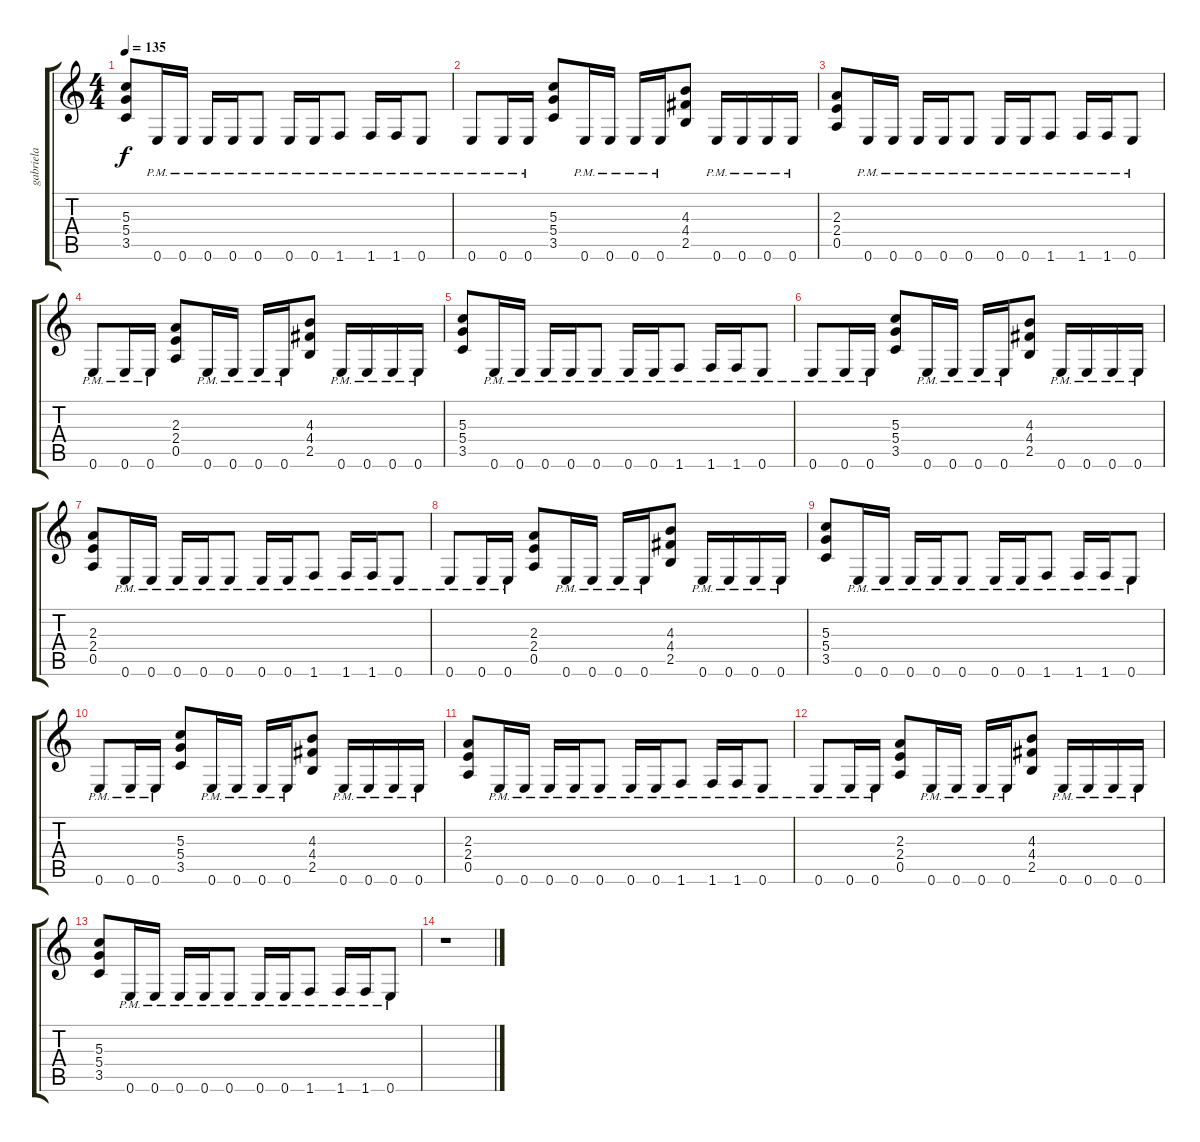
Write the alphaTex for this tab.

\track ("gabriela" "gabriela") {instrument acousticguitarnylon}
\staff {score tabs}
\tuning (E4 B3 G3 D3 A2 E2) {hide}
\ts (4 4)
\tempo 135
\clef g2
\ks c
(5.3 5.4 3.5).8{dy f} 0.6{pm}.16 0.6{pm}.16 0.6{pm}.16 0.6{pm}.16 0.6{pm}.8 0.6{pm}.16 0.6{pm}.16 1.6{pm}.8 1.6{pm}.16 1.6{pm}.16 0.6{pm}.8 |
0.6{pm}.8{volume 13} 0.6{pm}.16 0.6{pm}.16 (5.3 5.4 3.5).8 0.6{pm}.16 0.6{pm}.16 0.6{pm}.16 0.6{pm}.16 (4.3 4.4 2.5).8 0.6{pm}.16 0.6{pm}.16 0.6{pm}.16 0.6{pm}.16 |
(2.3 2.4 0.5).8 0.6{pm}.16 0.6{pm}.16 0.6{pm}.16 0.6{pm}.16 0.6{pm}.8 0.6{pm}.16 0.6{pm}.16 1.6{pm}.8 1.6{pm}.16 1.6{pm}.16 0.6{pm}.8 |
0.6{pm}.8{volume 10} 0.6{pm}.16 0.6{pm}.16 (2.3 2.4 0.5).8 0.6{pm}.16 0.6{pm}.16 0.6{pm}.16 0.6{pm}.16 (4.3 4.4 2.5).8 0.6{pm}.16 0.6{pm}.16 0.6{pm}.16 0.6{pm}.16 |
(5.3 5.4 3.5).8 0.6{pm}.16 0.6{pm}.16 0.6{pm}.16 0.6{pm}.16 0.6{pm}.8 0.6{pm}.16 0.6{pm}.16 1.6{pm}.8 1.6{pm}.16 1.6{pm}.16 0.6{pm}.8 |
0.6{pm}.8{volume 8} 0.6{pm}.16 0.6{pm}.16 (5.3 5.4 3.5).8 0.6{pm}.16 0.6{pm}.16 0.6{pm}.16 0.6{pm}.16 (4.3 4.4 2.5).8 0.6{pm}.16 0.6{pm}.16 0.6{pm}.16 0.6{pm}.16 |
(2.3 2.4 0.5).8 0.6{pm}.16 0.6{pm}.16 0.6{pm}.16 0.6{pm}.16 0.6{pm}.8 0.6{pm}.16 0.6{pm}.16 1.6{pm}.8 1.6{pm}.16 1.6{pm}.16 0.6{pm}.8 |
0.6{pm}.8{volume 6} 0.6{pm}.16 0.6{pm}.16 (2.3 2.4 0.5).8 0.6{pm}.16 0.6{pm}.16 0.6{pm}.16 0.6{pm}.16 (4.3 4.4 2.5).8 0.6{pm}.16 0.6{pm}.16 0.6{pm}.16 0.6{pm}.16 |
(5.3 5.4 3.5).8 0.6{pm}.16 0.6{pm}.16 0.6{pm}.16 0.6{pm}.16 0.6{pm}.8 0.6{pm}.16 0.6{pm}.16 1.6{pm}.8 1.6{pm}.16 1.6{pm}.16 0.6{pm}.8 |
0.6{pm}.8{volume 5} 0.6{pm}.16 0.6{pm}.16 (5.3 5.4 3.5).8 0.6{pm}.16 0.6{pm}.16 0.6{pm}.16 0.6{pm}.16 (4.3 4.4 2.5).8 0.6{pm}.16 0.6{pm}.16 0.6{pm}.16 0.6{pm}.16 |
(2.3 2.4 0.5).8 0.6{pm}.16 0.6{pm}.16 0.6{pm}.16 0.6{pm}.16 0.6{pm}.8 0.6{pm}.16 0.6{pm}.16 1.6{pm}.8 1.6{pm}.16 1.6{pm}.16 0.6{pm}.8 |
0.6{pm}.8{volume 2} 0.6{pm}.16 0.6{pm}.16 (2.3 2.4 0.5).8 0.6{pm}.16 0.6{pm}.16 0.6{pm}.16 0.6{pm}.16 (4.3 4.4 2.5).8 0.6{pm}.16 0.6{pm}.16 0.6{pm}.16 0.6{pm}.16 |
(5.3 5.4 3.5).8 0.6{pm}.16 0.6{pm}.16 0.6{pm}.16 0.6{pm}.16 0.6{pm}.8 0.6{pm}.16 0.6{pm}.16 1.6{pm}.8 1.6{pm}.16 1.6{pm}.16 0.6{pm}.8 |
r.1
